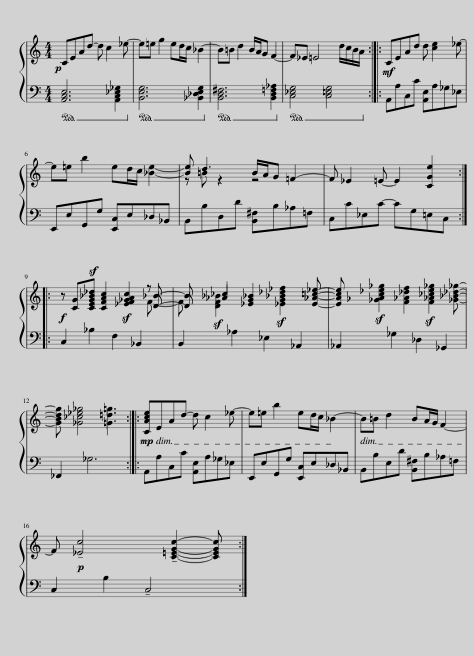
X:1
%%score { ( 1 3 4 5 ) | 2 }
L:1/8
M:4/4
I:linebreak $
K:C
V:1 treble
V:3 treble
V:4 treble
V:5 treble
V:2 bass
V:1
!p! CEAd- d c2 _e- | e=e g2 ed/c/ _B2- | B=B d2 B/A/G F2- | F_E =E4 d/c/B/A/ ::!mf! CEAd d [ce]2 _e- |$ %5
 e=e b2 ed/c/ [_Be]2- | [Be] d3 B/A/G =F2- | F _E2 =E- E2 [CGe]2 ::$!f! z [CG][CEG_B_d] [CFAc]2 [_EF_GAc]2 _B- | B _c2 [_EG_B]2 [_EG_B_d_f]2 [E_A=c_e]- | %10
 [EAce] [_G_Ac_e_g]2 [F_A_df]2 [F_A_ce_g]2 [_G_B_d_g]- |$ [GBdg] [_G_c_e_g]4 [=G=d=g]3 ::!mp! [CAce]EAd- d c2 _e- | e=e b2 ed/c/ _B2- | B=B d2 BA/G/ F2- |$ %15
 F!p! !tenuto![_Ec]4 !tenuto![C=EGc]2- [CEGc] :| %16
V:2
!ped! [A,,C,E,]6 [A,,C,_E,_G,]2!ped-up! |!ped! [B,,E,G,]6 [_B,,_D,E,G,]2!ped-up! |!ped! [B,,D,^F,]6 [B,,D,=F,_A,]2!ped-up! |!ped! [C,_E,G,]4 [C,=E,G,]4!ped-up! :: A,,A,C,C [A,,E,]A,_G,_E, |$ %5
 E,,E,G,,G, [E,,C,]E,_D,_B,, | B,,B,D,D [B,,^F,]B,_A,=F, | C,C_E,C- CG,=E,C, ::$ C,2 _B,2 F,2 _B,,2 | B,,2 _A,2 _E,2 _A,,2 | %10
 _A,,2 _G,2 _D,2 _G,,2 |$ _F,,2 _G,6 :: A,,A,C,C [A,,E,]A,_G,_E, | E,,E,G,,G, [E,,C,]E,_D,_B,, | B,,B,E,D [B,,^F,]B,_A,=F, |$ %15
 C,2 B,2 !tenuto!C,4 :| %16
V:3
 x8 | x8 | x8 | x8 :: x8 |$ %5
 x8 | z =B z2 z4 | x8 ::$ x7 F- | F _B2 x5 | %10
 x8 |$ x8 :: x8 | x8 | x8 |$ %15
 x8 :| %16
V:4
 x8 | x8 | x8 | x8 :: x8 |$ %5
 x8 | x8 | x8 ::$ x7 z | x _A2 x5 | %10
 x8 |$ x8 :: x8 | x8 | x8 |$ %15
 x8 :| %16
V:5
 x8 | x8 | x8 | x8 :: x8 |$ %5
 x8 | x8 | x8 ::$ x7 D- | D [DF]2 x5 | %10
 x8 |$ x8 :: x8 | x8 | x8 |$ %15
 x8 :| %16
